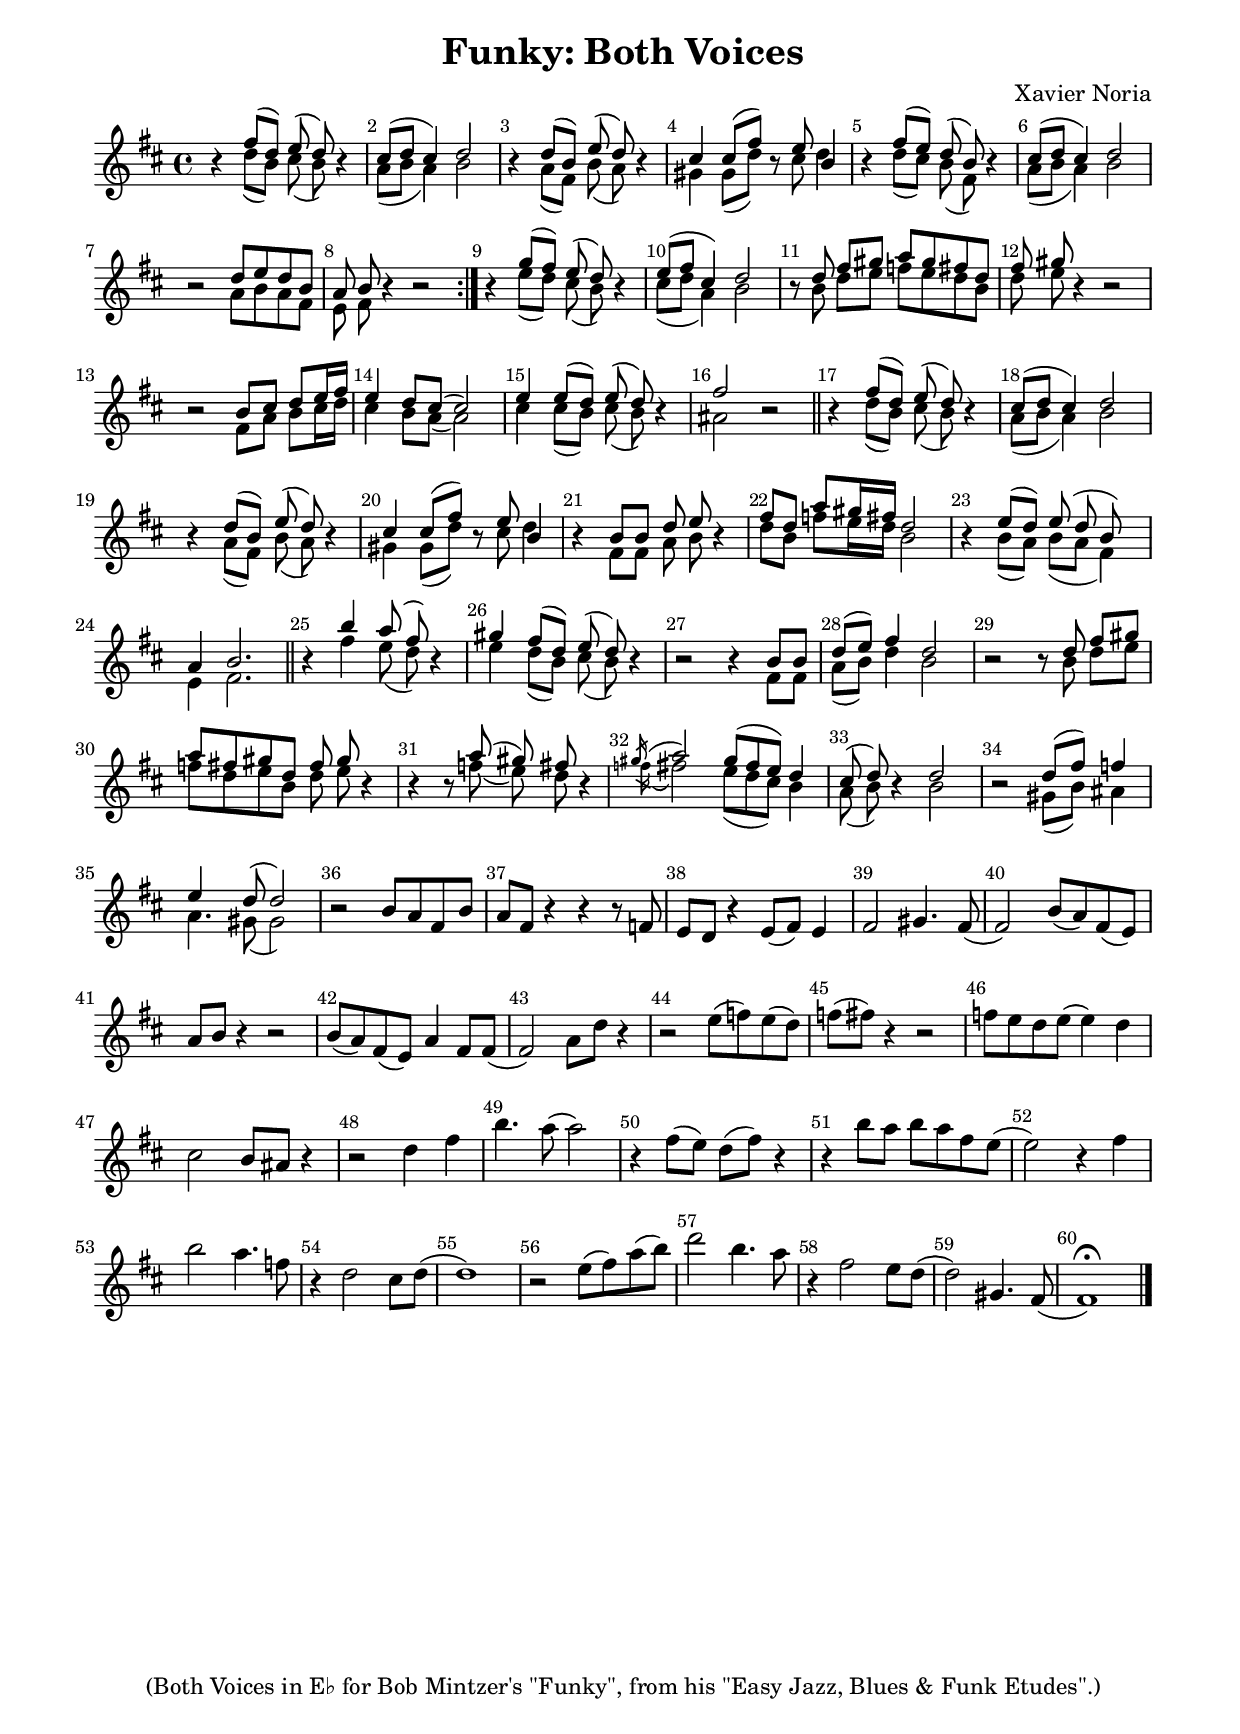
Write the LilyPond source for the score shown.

\version "2.16.1"

\include "../shared/common.ly"

\header {
  title    = "Funky: Both Voices"
  composer = "Xavier Noria"
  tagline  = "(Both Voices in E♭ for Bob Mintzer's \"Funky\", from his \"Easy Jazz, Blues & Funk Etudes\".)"
}

melody = \relative c'' {
  \clef treble
  \key d \major
  \time 4/4
  
  \repeat volta 2 {
    % 1
    r4 << fs8( \\ d8( >> << d8) \\ b8) >> << e8( \\ cs8( >> << d8) \\ b8) >> r4 |

    % 2
    << cs8( \\ a8( >> << d8 \\ b >> << cs4) \\ a) >> << d2 \\ b >> |

    % 3
    r4 << d8( \\ a8( >> << b8) \\ fs8) >> << e'8( \\ b8( >> << d8) \\ a) >> r4 |

    % 4
    << cs4 \\ gs4 >> << cs8( \\ gs8( >> << fs'8) \\ d8) >> r8 << e8 \\ cs8 >> << b4 \\ d4>> |

    % 5
    r4 << fs8( \\ d8( >> << e8) \\ cs8) >> << d8( \\ b8( >> << b8) \\ fs8) >> r4 |

    % 6
    << cs'8( \\ a8( >> << d8 \\ b8 >> << cs4) \\ a4) >> << d2 \\ b2 >> |

    % 7
    r2 << d8 \\ a8 >> << e'8 \\ b8 >> << d8 \\ a8 >> << b8 \\ fs8 >> |

    % 8
    << a8 \\ e8 >> << b'8 \\ fs8 >> r4 r2 |
  }

  % ---------------------------------------------------------------------------

  % 9
  r4 << g'8( \\ e8( >> << fs8) \\ d8) >> << e8( \\ cs8( >> << d8) \\ b8) >> r4 |

  % 10
  << e8( \\ cs8( >> << fs8 \\ d >> << cs4) \\ a4) >> << d2 \\ b >> |

  % 11
  r8 << d8 \\ b8 >> << fs'8[ \\ d8[ >> << gs8] \\ e8] >> << a8 \\ f8 >> << gs8 \\ e8 >> << fs8 \\ d8 >> << d8 \\ b8 >> |

  % 12
  << fs'8 \\ d8 >>  << gs8 \\ e8 >> r4 r2 |

  % 13
  r2 << b8 \\ fs8 >> << cs'8 \\ a8 >>  << d8 \\ b8 >> << e16 \\ cs16 >> << fs16 \\ d16 >> |

  % 14
  << e4 \\ cs4 >> << d8 \\ b8 >> << cs8( \\ a8( >>  << cs2) \\ a2) >> |

  % 15
  << e'4 \\ cs4 >> << e8( \\ cs8( >> << d8) \\ b8) >> << e8( \\ cs8( >> << d8) \\ b8) >> r4 |

  % 16
  << fs'2 \\ as,2 >> r2 \bar "||"

  % ---------------------------------------------------------------------------

  % 17
  r4 << fs'8( \\ d8( >> << d8) \\ b8) >> << e8( \\ cs8( >> << d8) \\ b8) >> r4 |

  % 18
  << cs8( \\ a8( >> << d8 \\ b >> << cs4) \\ a) >> << d2 \\ b >> |

  % 19
  r4 << d8( \\ a8( >> << b8) \\ fs8) >> << e'8( \\ b8( >> << d8) \\ a) >> r4 |

  % 20
  << cs4 \\ gs4 >> << cs8( \\ gs8( >> << fs'8) \\ d8) >> r8 << e8 \\ cs8 >> << b4 \\ d4>> |

  % 21d
  r4 << b8 \\ fs8 >> << b8 \\ fs8 >> << d'8 \\ a8 >>  << e'8 \\ b8 >> r4 |

  % 22
  << fs'8 \\ d8 >> << d8 \\ b8 >>  << a'8 \\ f8 >>  << gs16 \\ e16 >>  << fs16 \\ d16 >>  << d2 \\ b2 >> |

  % 23
  r4 << e8( \\ b8( >> << d8) \\ a8) >> << e'8( \\ b8( >> << d8 \\ a8 >> << b8) \\ fs4) >> |

  % 24
  << a4 \\ e4 >> << b'2. \\ fs2. >> \bar "||"

  % ---------------------------------------------------------------------------

  % 25
  r4 << b'4 \\ fs4 >> << a8( \\ e8( >> << fs8) \\ d8) >>  r4 |

  % 26
  << gs4 \\ e4 >>  << fs8( \\ d8( >> << d8) \\ b8) >>  << e8( \\ cs8( >> << d8) \\ b8) >> r4 |

  % 27
  r2 r4 << b8 \\ fs8 >> << b8 \\ fs8 >> |

  % 28
  << d'8( \\ a8( >> << e'8) \\ b8) >>  << fs'4 \\ d4 >> << d2 \\ b2 >> |

  % 29
  r2 r8 << d8 \\ b8 >> << fs'8[ \\ d8[ >> << gs8] \\ e8] >> |

  % 30
  << a8 \\ f8 >>  << fs8 \\ d8 >> << gs8 \\ e8 >>  << d8 \\ b8 >> << fs'8 \\ d8 >> << gs8 \\ e8 >> r4 |

  % 31
  r4 r8 << a8( \\ f8( >> << gs8) \\ e8) >> << fs8 \\ d8 >> r4 |

  % 32
  << \acciaccatura gs16 \\ \acciaccatura f16 >> << a2 \\ fs2 >> \times 2/3 { << gs8( \\ e8( >> << fs8 \\ d8 >> << e8) \\ cs8) >>  } << d4 \\ b4 >> |

  % 33
  << cs8( \\ a8( >> << d8) \\ b8) >> r4 << d2 \\ b2 >> |

  % 34
  r2 << d8( \\ gs,8( >> << fs'8) \\ b,8) >> << f'4 \\ as,4 >> |

  % 35
  << e'4 \\ a,4. >> << d8( \\ gs,8( >> << d'2) \\ gs,2) >> |

  % 36
  r2 b8 a8 fs8 b8 |

  % 37
  a8 fs8 r4 r4 r8 f8 |

  % 38
  e8 d8 r4 e8( fs8) e4 |

  % 39
  fs2 gs4. fs8( |

  % 40
  fs2) b8( a8) fs8( e8) |

  % 41
  a8 b8 r4 r2 |

  % 42
  b8( a8) fs8( e8) a4 fs8 fs8( |

  % 43
  fs2) a8 d8 r4 |

  % 44
  r2 e8( f8) e8( d8) |

  % 45
  f8( fs8) r4 r2 |

  % 46
  f8 e8 d8 e8( e4) d4 |

  % 47
  cs2 b8 as8 r4 |

  % 48
  r2 d4 fs4 |

  % 49
  b4. a8( a2) |

  % 50
  r4 fs8( e8) d8( fs8) r4 |

  % 51
  r4 b8 a8 b8 a8 fs8 e8( |

  % 52
  e2) r4 fs4 |

  % 53
  b2 a4. f8 |

  % 54
  r4 d2 cs8 d8( |

  % 55
  d1)

  % 56
  r2 e8( fs8) a8( b8) |

  % 57
  d2 b4. a8 |

  % 58
  r4 fs2 e8 d8(

  % 59
  d2) gs,4. fs8(

  % 60
  fs1)\fermata \bar "|."
}

\score {
  { \melody }
}
